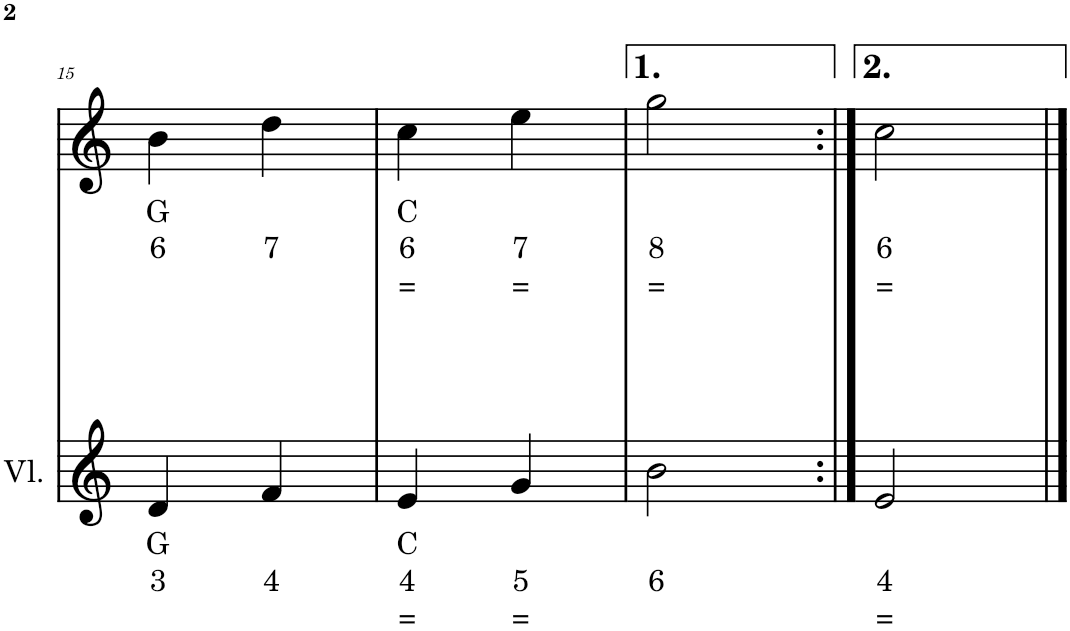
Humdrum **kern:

**kern	**text	**text	**text	**kern	**kern	**text	**text	**text
*part3	*part3	*part3	*part3	*part2	*part1	*part1	*part1	*part1
*staff3	*staff3	*staff3	*staff3	*staff2	*staff1	*staff1	*staff1	*staff1
*I"Viool	*	*	*	*I"Viool	*I"Piano	*	*	*
*I'Vl.	*	*	*	*	*	*	*	*
!!LO:PB:g=z
*clefG2	*	*	*	*clefG2	*clefG2	*	*	*
*k[]	*	*	*	*k[]	*k[]	*	*	*
*M2/4	*	*	*	*M2/4	*M2/4	*	*	*
=15	=15	=15	=15	=15	=15	=15	=15	=15
!	!LO:LY:b	!LO:LY:b	!	!	!	!LO:LY:b	!LO:LY:b	!
4d/	G	3	.	4G/	4b\	G	6	.
!	!	!LO:LY:b	!	!	!	!	!LO:LY:b	!
4f/	.	4	.	4B/ 4d/ 4g/	4dd\	.	7	.
=16	=16	=16	=16	=16	=16	=16	=16	=16
!	!LO:LY:b	!LO:LY:b	!LO:LY:b	!	!	!LO:LY:b	!LO:LY:b	!LO:LY:b
4e/	C	4	=	4c/	4cc\	C	6	=
!	!	!LO:LY:b	!LO:LY:b	!	!	!	!LO:LY:b	!LO:LY:b
4g/	.	5	=	4e/ 4g/ 4cc/	4ee\	.	7	=
=17	=17	=17	=17	=17	=17	=17	=17	=17
!	!	!LO:LY:b	!	!	!	!	!LO:LY:b	!LO:LY:b
2b\	.	6	.	4c/	2gg\	.	8	=
.	.	.	.	4e/ 4g/ 4cc/	.	.	.	.
=18:|!	=18:|!	=18:|!	=18:|!	=18:|!	=18:|!	=18:|!	=18:|!	=18:|!
!	!	!LO:LY:b	!LO:LY:b	!	!	!	!LO:LY:b	!LO:LY:b
2e/	.	4	=	2c/	2cc\	.	6	=
==	==	==	==	==	==	==	==	==
*-	*-	*-	*-	*-	*-	*-	*-	*-
